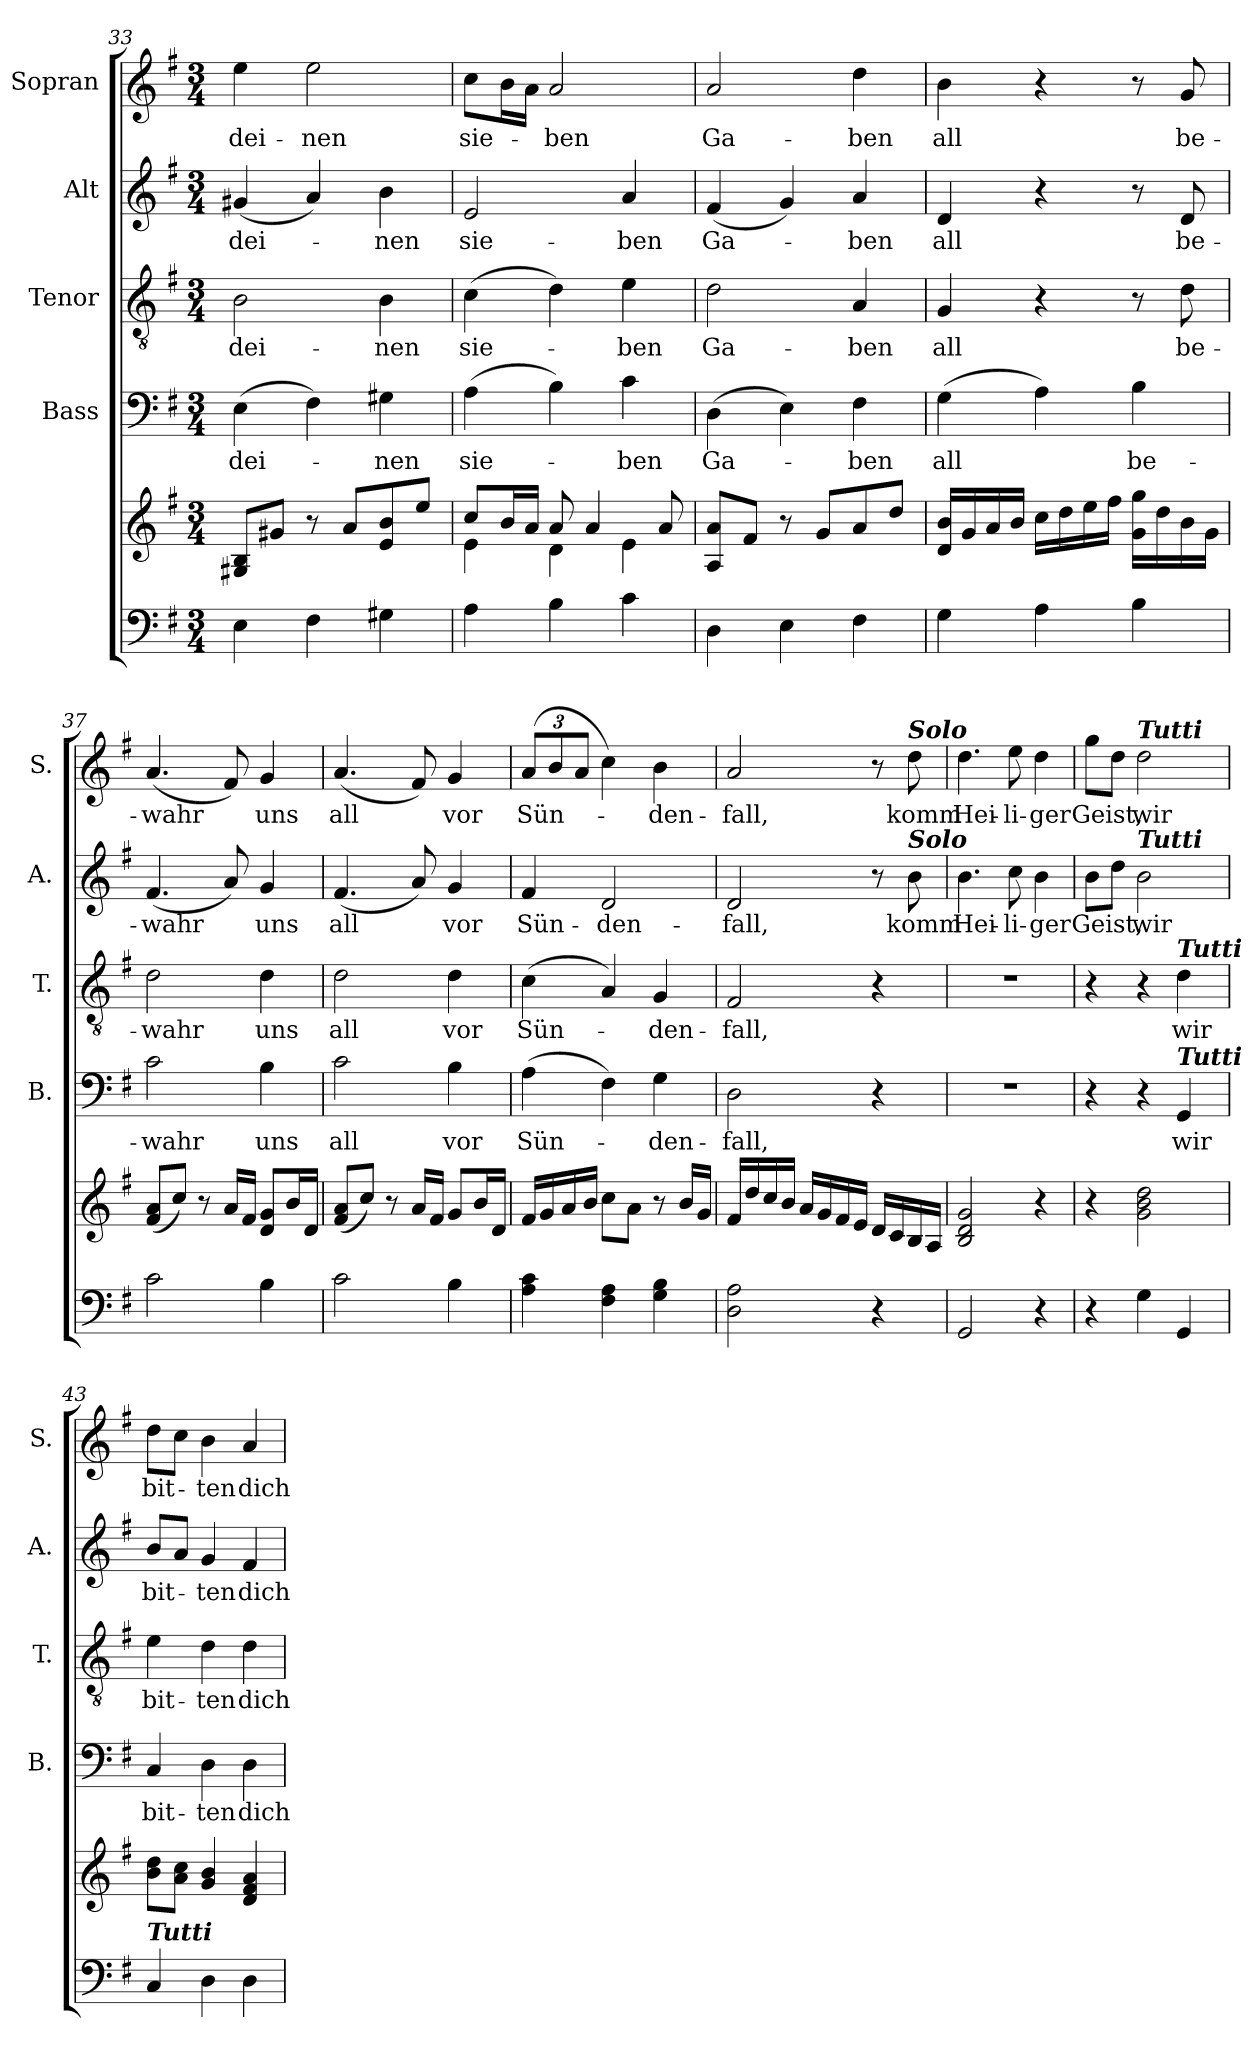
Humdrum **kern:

**kern	**kern	**kern	**text	**kern	**text	**kern	**text	**kern	**text
*part5	*part5	*part4	*part4	*part3	*part3	*part2	*part2	*part1	*part1
*staff6	*staff5	*staff4	*staff4	*staff3	*staff3	*staff2	*staff2	*staff1	*staff1
*	*	*I"Bass	*	*I"Tenor	*	*I"Alt	*	*I"Sopran	*
*	*	*I'B.	*	*I'T.	*	*I'A.	*	*I'S.	*
*clefF4	*clefG2	*clefF4	*	*clefGv2	*	*clefG2	*	*clefG2	*
*k[f#]	*k[f#]	*k[f#]	*	*k[f#]	*	*k[f#]	*	*k[f#]	*
*G:	*G:	*G:	*	*G:	*	*G:	*	*G:	*
*M3/4	*M3/4	*M3/4	*	*M3/4	*	*M3/4	*	*M3/4	*
=33	=33	=33	=33	=33	=33	=33	=33	=33	=33
!	!	!	!LO:LY:b	!	!LO:LY:b	!	!LO:LY:b	!	!LO:LY:b
4E\	8G#X/ 8B/L	(>4E\	dei-	2B\	dei-	(<4g#X/	dei-	4ee\	dei-
.	8g#X/J	.	.	.	.	.	.	.	.
!	!	!	!	!	!	!	!	!	!LO:LY:b
4F#\	8r	4F#\)	.	.	.	4a/)	.	2ee\	-nen
.	8a/L	.	.	.	.	.	.	.	.
!	!	!	!LO:LY:b	!	!LO:LY:b	!	!LO:LY:b	!	!
4G#X\	8e/ 8b/	4G#X\	-nen	4B\	-nen	4b\	-nen	.	.
.	8ee/J	.	.	.	.	.	.	.	.
=34	=34	=34	=34	=34	=34	=34	=34	=34	=34
*	*^	*	*	*	*	*	*	*	*
!	!	!	!	!LO:LY:b	!	!LO:LY:b	!	!LO:LY:b	!	!LO:LY:b
4A\	8cc/L	4e\	(>4A\	sie-	(>4c\	sie-	2e/	sie-	8cc\L	sie-
.	16b/L	.	.	.	.	.	.	.	16b\L	.
.	16a/JJ	.	.	.	.	.	.	.	16a\JJ	.
!	!	!	!	!	!	!	!	!	!	!LO:LY:b
4B\	8a/	4d\	4B\)	.	4d\)	.	.	.	2a/	-ben
.	4a/	.	.	.	.	.	.	.	.	.
!	!	!	!	!LO:LY:b	!	!LO:LY:b	!	!LO:LY:b	!	!
4c\	.	4e\	4c\	-ben	4e\	-ben	4a/	-ben	.	.
.	8a/	.	.	.	.	.	.	.	.	.
*	*v	*v	*	*	*	*	*	*	*	*
=35	=35	=35	=35	=35	=35	=35	=35	=35	=35
!	!	!	!LO:LY:b	!	!LO:LY:b	!	!LO:LY:b	!	!LO:LY:b
4D\	8A/ 8a/L	(>4D\	Ga-	2d\	Ga-	(<4f#/	Ga-	2a/	Ga-
.	8f#/J	.	.	.	.	.	.	.	.
4E\	8r	4E\)	.	.	.	4g/)	.	.	.
.	8g/L	.	.	.	.	.	.	.	.
!	!	!	!LO:LY:b	!	!LO:LY:b	!	!LO:LY:b	!	!LO:LY:b
4F#\	8a/	4F#\	-ben	4A/	-ben	4a/	-ben	4dd\	-ben
.	8dd/J	.	.	.	.	.	.	.	.
=36	=36	=36	=36	=36	=36	=36	=36	=36	=36
!	!	!	!LO:LY:b	!	!LO:LY:b	!	!LO:LY:b	!	!LO:LY:b
4G\	16d/ 16b/LL	(>4G\	all	4G/	all	4d/	all	4b\	all
.	16g/	.	.	.	.	.	.	.	.
.	16a/	.	.	.	.	.	.	.	.
.	16b/JJ	.	.	.	.	.	.	.	.
4A\	16cc\LL	4A\)	.	4r	.	4r	.	4r	.
.	16dd\	.	.	.	.	.	.	.	.
.	16ee\	.	.	.	.	.	.	.	.
.	16ff#\JJ	.	.	.	.	.	.	.	.
!	!	!	!LO:LY:b	!	!	!	!	!	!
4B\	16g\ 16gg\LL	4B\	be-	8r	.	8r	.	8r	.
.	16dd\	.	.	.	.	.	.	.	.
!	!	!	!	!	!LO:LY:b	!	!LO:LY:b	!	!LO:LY:b
.	16b\	.	.	8d\	be-	8d/	be-	8g/	be-
.	16g\JJ	.	.	.	.	.	.	.	.
!!LO:LB:g=z
=37	=37	=37	=37	=37	=37	=37	=37	=37	=37
!	!	!	!LO:LY:b	!	!LO:LY:b	!	!LO:LY:b	!	!LO:LY:b
2c\	(<8f#/ 8a/L	2c\	-wahr	2d\	-wahr	(<4.f#/	-wahr	(<4.a/	-wahr
.	8cc/J)	.	.	.	.	.	.	.	.
.	8r	.	.	.	.	.	.	.	.
.	16a/LL	.	.	.	.	8a/)	.	8f#/)	.
.	16f#/JJ	.	.	.	.	.	.	.	.
!	!	!	!LO:LY:b	!	!LO:LY:b	!	!LO:LY:b	!	!LO:LY:b
4B\	8d/ 8g/L	4B\	uns	4d\	uns	4g/	uns	4g/	uns
.	16b/L	.	.	.	.	.	.	.	.
.	16d/JJ	.	.	.	.	.	.	.	.
=38	=38	=38	=38	=38	=38	=38	=38	=38	=38
!	!	!	!LO:LY:b	!	!LO:LY:b	!	!LO:LY:b	!	!LO:LY:b
2c\	(<8f#/ 8a/L	2c\	all	2d\	all	(<4.f#/	all	(<4.a/	all
.	8cc/J)	.	.	.	.	.	.	.	.
.	8r	.	.	.	.	.	.	.	.
.	16a/LL	.	.	.	.	8a/)	.	8f#/)	.
.	16f#/JJ	.	.	.	.	.	.	.	.
!	!	!	!LO:LY:b	!	!LO:LY:b	!	!LO:LY:b	!	!LO:LY:b
4B\	8g/L	4B\	vor	4d\	vor	4g/	vor	4g/	vor
.	16b/L	.	.	.	.	.	.	.	.
.	16d/JJ	.	.	.	.	.	.	.	.
=39	=39	=39	=39	=39	=39	=39	=39	=39	=39
!	!	!	!LO:LY:b	!	!LO:LY:b	!	!LO:LY:b	!	!LO:LY:b
4A\ 4c\	16f#/LL	(>4A\	Sün-	(>4c\	Sün-	4f#/	Sün-	(>12a/L	Sün-
.	16g/	.	.	.	.	.	.	.	.
.	.	.	.	.	.	.	.	12b/	.
.	16a/	.	.	.	.	.	.	.	.
.	.	.	.	.	.	.	.	12a/J	.
.	16b/JJ	.	.	.	.	.	.	.	.
!	!	!	!	!	!	!	!LO:LY:b	!	!
4F#\ 4A\	8cc\L	4F#\)	.	4A/)	.	2d/	-den-	4cc\)	.
.	8a\J	.	.	.	.	.	.	.	.
!	!	!	!LO:LY:b	!	!LO:LY:b	!	!	!	!LO:LY:b
4G\ 4B\	8r	4G\	-den-	4G/	-den-	.	.	4b\	-den-
.	16b/LL	.	.	.	.	.	.	.	.
.	16g/JJ	.	.	.	.	.	.	.	.
=40	=40	=40	=40	=40	=40	=40	=40	=40	=40
!	!	!	!LO:LY:b	!	!LO:LY:b	!	!LO:LY:b	!	!LO:LY:b
2D\ 2A\	16f#/LL	2D\	-fall,	2F#/	-fall,	2d/	-fall,	2a/	-fall,
.	16dd/	.	.	.	.	.	.	.	.
.	16cc/	.	.	.	.	.	.	.	.
.	16b/JJ	.	.	.	.	.	.	.	.
.	16a/LL	.	.	.	.	.	.	.	.
.	16g/	.	.	.	.	.	.	.	.
.	16f#/	.	.	.	.	.	.	.	.
.	16e/JJ	.	.	.	.	.	.	.	.
4r	16d/LL	4r	.	4r	.	8r	.	8r	.
.	16c/	.	.	.	.	.	.	.	.
!	!	!	!	!	!	!	!	!LO:TX:a:Bi:t=Solo	!
!	!	!	!	!	!	!LO:TX:a:Bi:t=Solo	!	!	!
!	!	!	!	!	!	!	!LO:LY:b	!	!LO:LY:b
.	16B/	.	.	.	.	8b\	komm	8dd\	komm
.	16A/JJ	.	.	.	.	.	.	.	.
=41	=41	=41	=41	=41	=41	=41	=41	=41	=41
!	!	!	!	!	!	!	!LO:LY:b	!	!LO:LY:b
2GG/	2B/ 2d/ 2g/	2.r	.	2.r	.	4.b\	Hei-	4.dd\	Hei-
!	!	!	!	!	!	!	!LO:LY:b	!	!LO:LY:b
.	.	.	.	.	.	8cc\	-li-	8ee\	-li-
!	!	!	!	!	!	!	!LO:LY:b	!	!LO:LY:b
4r	4r	.	.	.	.	4b\	-ger	4dd\	-ger
!!LO:PB:g=z
=42	=42	=42	=42	=42	=42	=42	=42	=42	=42
!	!	!	!	!	!	!	!LO:LY:b	!	!LO:LY:b
4r	4r	4r	.	4r	.	8b\L	Geist,	8gg\L	Geist,
.	.	.	.	.	.	8dd\J	.	8dd\J	.
!	!	!	!	!	!	!	!	!LO:TX:a:Bi:t=Tutti	!
!	!	!	!	!	!	!LO:TX:a:Bi:t=Tutti	!	!	!
!	!	!	!	!	!	!	!LO:LY:b	!	!LO:LY:b
4G\	2g\ 2b\ 2dd\	4r	.	4r	.	2b\	wir	2dd\	wir
!	!	!	!	!LO:TX:a:Bi:t=Tutti	!	!	!	!	!
!	!	!LO:TX:a:Bi:t=Tutti	!	!	!	!	!	!	!
!	!	!	!LO:LY:b	!	!LO:LY:b	!	!	!	!
4GG/	.	4GG/	wir	4d\	wir	.	.	.	.
=43	=43	=43	=43	=43	=43	=43	=43	=43	=43
!LO:TX:a:Bi:t=Tutti	!	!	!	!	!	!	!	!	!
!	!	!	!LO:LY:b	!	!LO:LY:b	!	!LO:LY:b	!	!LO:LY:b
4C/	8b\ 8dd\L	4C/	bit-	4e\	bit-	8b/L	bit-	8dd\L	bit-
.	8a\ 8cc\J	.	.	.	.	8a/J	.	8cc\J	.
!	!	!	!LO:LY:b	!	!LO:LY:b	!	!LO:LY:b	!	!LO:LY:b
4D\	4g/ 4b/	4D\	-ten	4d\	-ten	4g/	-ten	4b\	-ten
!	!	!	!LO:LY:b	!	!LO:LY:b	!	!LO:LY:b	!	!LO:LY:b
4D\	4d/ 4f#/ 4a/	4D\	dich	4d\	dich	4f#/	dich	4a/	dich
=	=	=	=	=	=	=	=	=	=
*-	*-	*-	*-	*-	*-	*-	*-	*-	*-
